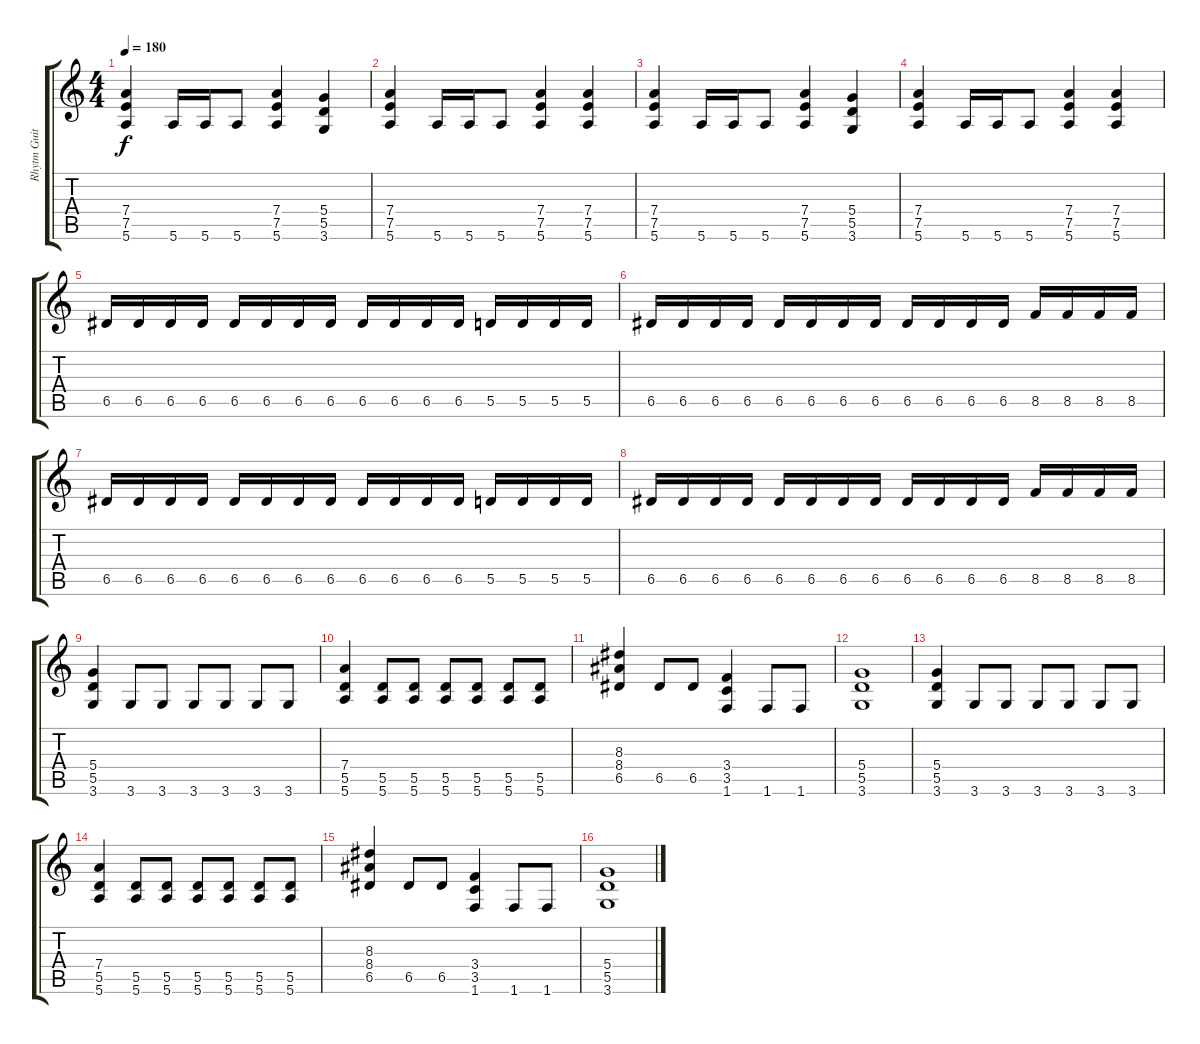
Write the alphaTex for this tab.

\track ("Rhytm Guitar" "Rhytm Guit") {instrument distortionguitar}
\staff {score tabs}
\tuning (E4 B3 G3 D3 A2 E2) {hide}
\ts (4 4)
\tempo 180
\clef g2
\ks c
(7.4 7.5 5.6).4{dy f} 5.6.16 5.6.16 5.6.8 (7.4 7.5 5.6).4 (5.4 5.5 3.6).4 |
(7.4 7.5 5.6).4 5.6.16 5.6.16 5.6.8 (7.4 7.5 5.6).4 (7.4 7.5 5.6).4 |
(7.4 7.5 5.6).4 5.6.16 5.6.16 5.6.8 (7.4 7.5 5.6).4 (5.4 5.5 3.6).4 |
(7.4 7.5 5.6).4 5.6.16 5.6.16 5.6.8 (7.4 7.5 5.6).4 (7.4 7.5 5.6).4 |
6.5.16 6.5.16 6.5.16 6.5.16 6.5.16 6.5.16 6.5.16 6.5.16 6.5.16 6.5.16 6.5.16 6.5.16 5.5.16 5.5.16 5.5.16 5.5.16 |
6.5.16 6.5.16 6.5.16 6.5.16 6.5.16 6.5.16 6.5.16 6.5.16 6.5.16 6.5.16 6.5.16 6.5.16 8.5.16 8.5.16 8.5.16 8.5.16 |
6.5.16 6.5.16 6.5.16 6.5.16 6.5.16 6.5.16 6.5.16 6.5.16 6.5.16 6.5.16 6.5.16 6.5.16 5.5.16 5.5.16 5.5.16 5.5.16 |
6.5.16 6.5.16 6.5.16 6.5.16 6.5.16 6.5.16 6.5.16 6.5.16 6.5.16 6.5.16 6.5.16 6.5.16 8.5.16 8.5.16 8.5.16 8.5.16 |
(5.4 5.5 3.6).4 3.6.8 3.6.8 3.6.8 3.6.8 3.6.8 3.6.8 |
(7.4 5.5 5.6).4 (5.5 5.6).8 (5.5 5.6).8 (5.5 5.6).8 (5.5 5.6).8 (5.5 5.6).8 (5.5 5.6).8 |
(8.3 8.4 6.5).4 6.5.8 6.5.8 (3.4 3.5 1.6).4 1.6.8 1.6.8 |
(5.4 5.5 3.6).1 |
(5.4 5.5 3.6).4 3.6.8 3.6.8 3.6.8 3.6.8 3.6.8 3.6.8 |
(7.4 5.5 5.6).4 (5.5 5.6).8 (5.5 5.6).8 (5.5 5.6).8 (5.5 5.6).8 (5.5 5.6).8 (5.5 5.6).8 |
(8.3 8.4 6.5).4 6.5.8 6.5.8 (3.4 3.5 1.6).4 1.6.8 1.6.8 |
(5.4 5.5 3.6).1
